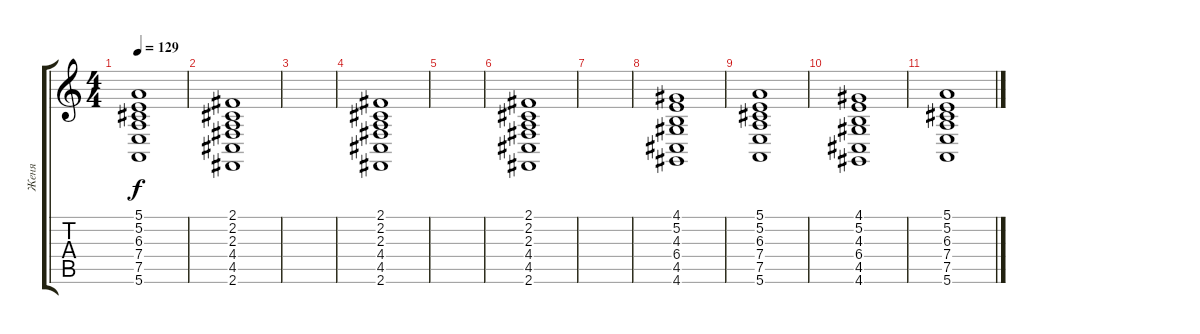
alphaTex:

\track ("Женя" "Женя") {instrument synthstrings2}
\staff {score tabs}
\tuning (E4 B3 G3 D3 A2 E2) {hide}
\ts (4 4)
\tempo 129
\clef g2
\ks c
(5.1 5.2 6.3 7.4 7.5 5.6).1{dy f} |
(2.1 2.2 2.3 4.4 4.5 2.6).1 |
|
(2.1 2.2 2.3 4.4 4.5 2.6).1 |
|
(2.1 2.2 2.3 4.4 4.5 2.6).1 |
|
(4.1 5.2 4.3 6.4 4.5 4.6).1{volume 7} |
(5.1 5.2 6.3 7.4 7.5 5.6).1 |
(4.1 5.2 4.3 6.4 4.5 4.6).1 |
(5.1 5.2 6.3 7.4 7.5 5.6).1{volume 2}
